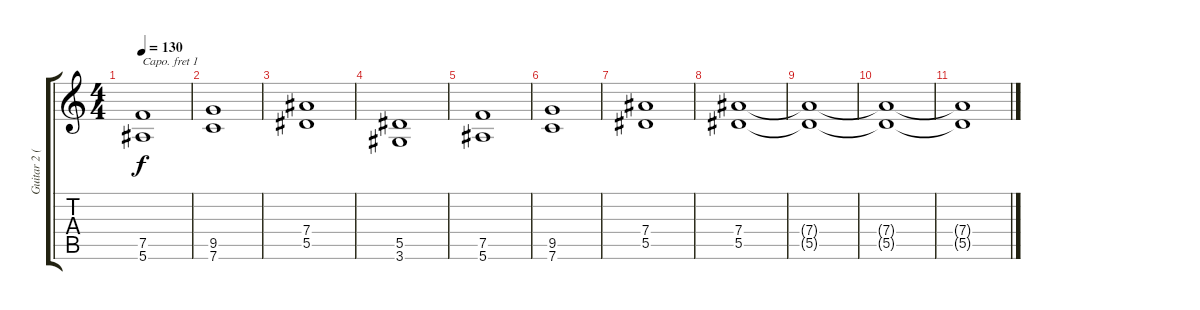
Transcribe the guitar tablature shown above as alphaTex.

\track ("Guitar 2 (w/Dist.)" "Guitar 2 (") {instrument distortionguitar}
\staff {score tabs}
\capo 1
\tuning (E4 B3 G3 D3 A2 E2) {hide}
\ts (4 4)
\tempo 130
\clef g2
\ks c
(7.5 5.6).1{dy f} |
(9.5 7.6).1 |
(7.4 5.5).1 |
(5.5 3.6).1 |
(7.5 5.6).1 |
(9.5 7.6).1 |
(7.4 5.5).1 |
(7.4 5.5).1{volume 0} |
(7.4{t} 5.5{t}).1 |
(7.4{t} 5.5{t}).1 |
(7.4{t} 5.5{t}).1
